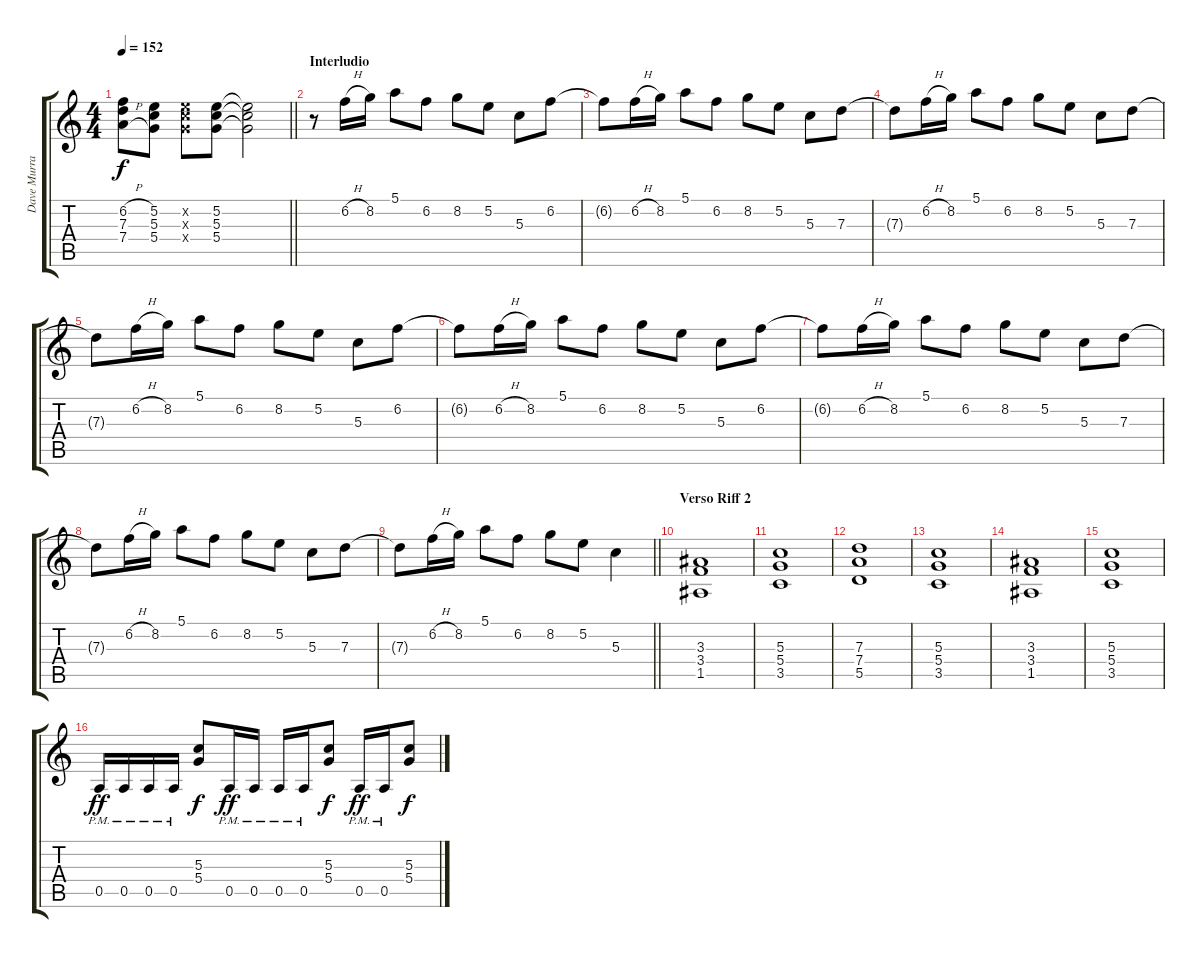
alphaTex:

\track ("Dave Murray" "Dave Murra") {instrument distortionguitar}
\staff {score tabs}
\tuning (E4 B3 G3 D3 A2 E2) {hide}
\ts (4 4)
\tempo 152
\clef g2
\barLineRight lightlight
\ks c
(6.2{h} 7.3{h} 7.4{h}).8{dy f} (5.2 5.3 5.4).8 (5.2{x} 5.3{x} 5.4{x}).8 (5.2 5.3 5.4).8 (5.2{t} 5.3{t} 5.4{t}).2 |
\section ("" "Interludio")
r.8 6.2{h}.16 8.2.16 5.1.8 6.2.8 8.2.8 5.2.8 5.3.8 6.2.8 |
6.2{t}.8 6.2{h}.16 8.2.16 5.1.8 6.2.8 8.2.8 5.2.8 5.3.8 7.3.8 |
7.3{t}.8 6.2{h}.16 8.2.16 5.1.8 6.2.8 8.2.8 5.2.8 5.3.8 7.3.8 |
7.3{t}.8 6.2{h}.16 8.2.16 5.1.8 6.2.8 8.2.8 5.2.8 5.3.8 6.2.8 |
6.2{t}.8 6.2{h}.16 8.2.16 5.1.8 6.2.8 8.2.8 5.2.8 5.3.8 6.2.8 |
6.2{t}.8 6.2{h}.16 8.2.16 5.1.8 6.2.8 8.2.8 5.2.8 5.3.8 7.3.8 |
7.3{t}.8 6.2{h}.16 8.2.16 5.1.8 6.2.8 8.2.8 5.2.8 5.3.8 7.3.8 |
\barLineRight lightlight
7.3{t}.8 6.2{h}.16 8.2.16 5.1.8 6.2.8 8.2.8 5.2.8 5.3.4 |
\section ("" "Verso Riff 2")
(3.3 3.4 1.5).1 |
(5.3 5.4 3.5).1 |
(7.3 7.4 5.5).1 |
(5.3 5.4 3.5).1 |
(3.3 3.4 1.5).1 |
(5.3 5.4 3.5).1 |
0.5{pm}.16{dy ff} 0.5{pm}.16 0.5{pm}.16 0.5{pm}.16 (5.3 5.4).8{dy f} 0.5{pm}.16{dy ff} 0.5{pm}.16 0.5{pm}.16 0.5{pm}.16 (5.3 5.4).8{dy f} 0.5{pm}.16{dy ff} 0.5{pm}.16 (5.3 5.4).8{dy f}
